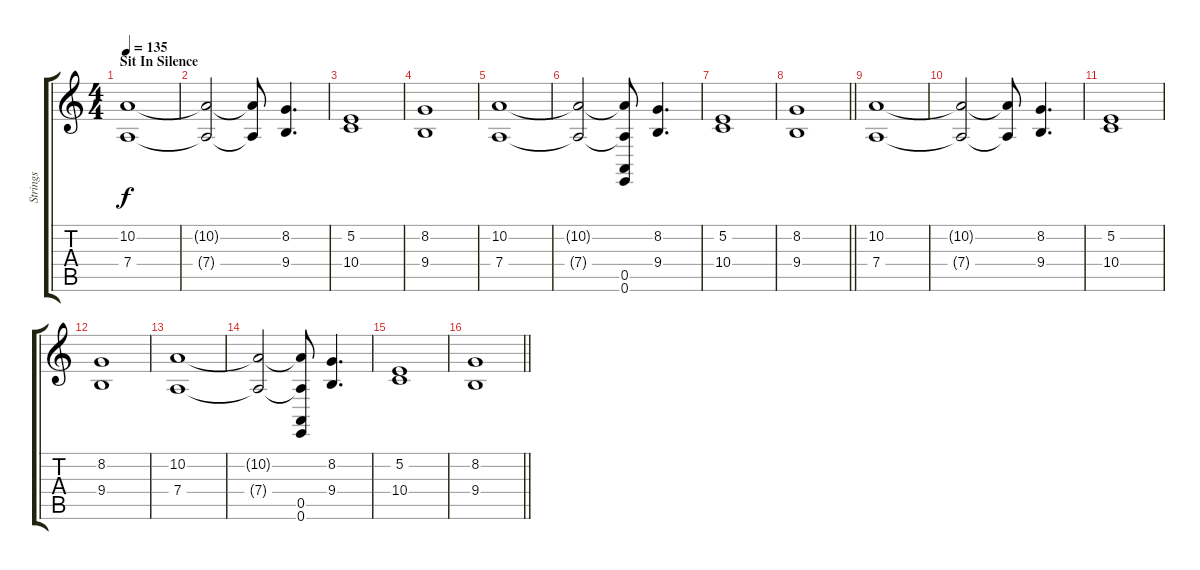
\track ("Strings" "Strings") {instrument stringensemble1}
\staff {score tabs}
\tuning (E4 B3 G3 D3 A2 E2) {hide}
\ts (4 4)
\section ("" "Sit In Silence")
\tempo 135
\clef g2
\ks c
(10.2 7.4).1{dy f} |
(10.2{t} 7.4{t}).2 (10.2{t} 7.4{t}).8 (8.2 9.4).4{d} |
(5.2 10.4).1 |
(8.2 9.4).1 |
(10.2 7.4).1 |
(10.2{t} 7.4{t}).2 (10.2{t} 7.4{t} 0.5 0.6).8 (8.2 9.4).4{d} |
(5.2 10.4).1 |
\barLineRight lightlight
(8.2 9.4).1 |
(10.2 7.4).1 |
(10.2{t} 7.4{t}).2 (10.2{t} 7.4{t}).8 (8.2 9.4).4{d} |
(5.2 10.4).1 |
(8.2 9.4).1 |
(10.2 7.4).1 |
(10.2{t} 7.4{t}).2 (10.2{t} 7.4{t} 0.5 0.6).8 (8.2 9.4).4{d} |
(5.2 10.4).1 |
\barLineRight lightlight
(8.2 9.4).1
